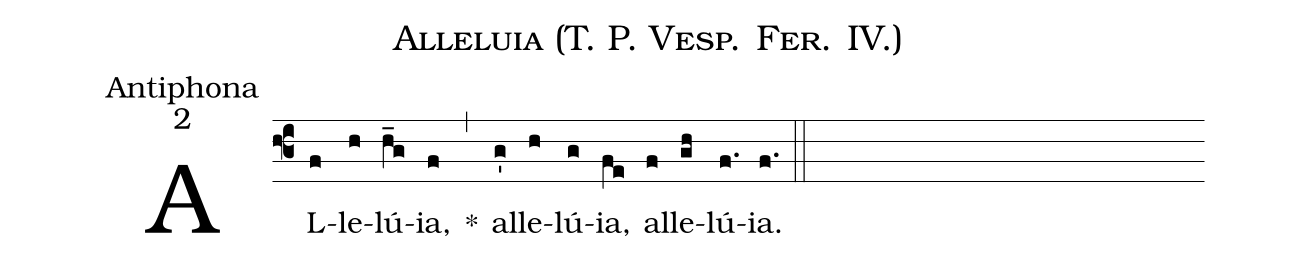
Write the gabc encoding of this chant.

name:Alleluia (T. P. Vesp. Fer. IV.);
office-part:Antiphona;
mode:2;
%%
(f3) AL(f)le(h)lú(h_g)ia,(f) *(,) al(g')le(h)lú(g)ia,(fe) al(f)le(gh)lú(f.)ia.(f.) (::)
